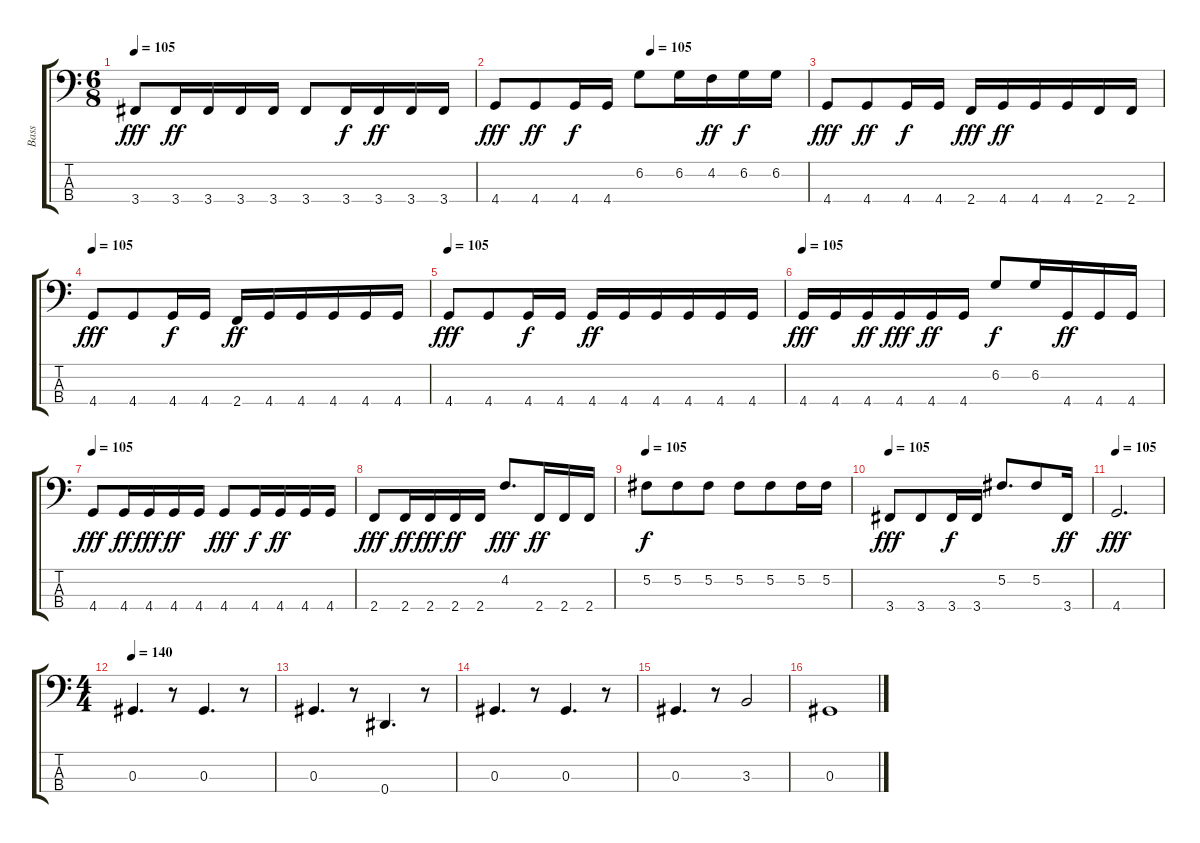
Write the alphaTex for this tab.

\track ("Bass" "Bass") {instrument electricbasspick}
\staff {score tabs}
\tuning (Gb2 Db2 Ab1 Eb1) {hide}
\ts (6 8)
\tempo 105
\clef f4
\ks c
3.4.8{dy fff} 3.4.16{dy ff} 3.4.16 3.4.16 3.4.16 3.4.8 3.4.16{dy f} 3.4.16{dy ff} 3.4.16 3.4.16 |
\tempo (105 0.5)
4.4.8{dy fff} 4.4.8{dy ff} 4.4.16{dy f} 4.4.16 6.2.8 6.2.16 4.2.16{dy ff} 6.2.16{dy f} 6.2.16 |
4.4.8{dy fff} 4.4.8{dy ff} 4.4.16{dy f} 4.4.16 2.4.16{dy fff} 4.4.16{dy ff} 4.4.16 4.4.16 2.4.16 2.4.16 |
\tempo 105
4.4.8{dy fff} 4.4.8 4.4.16{dy f} 4.4.16 2.4.16{dy ff} 4.4.16 4.4.16 4.4.16 4.4.16 4.4.16 |
\tempo 105
4.4.8{dy fff} 4.4.8 4.4.16{dy f} 4.4.16 4.4.16{dy ff} 4.4.16 4.4.16 4.4.16 4.4.16 4.4.16 |
\tempo 105
4.4.16{dy fff} 4.4.16 4.4.16{dy ff} 4.4.16{dy fff} 4.4.16{dy ff} 4.4.16 6.2.8{dy f} 6.2.16 4.4.16{dy ff} 4.4.16 4.4.16 |
\tempo 105
4.4.8{dy fff} 4.4.16{dy ff} 4.4.16{dy fff} 4.4.16{dy ff} 4.4.16 4.4.8{dy fff} 4.4.16{dy f} 4.4.16{dy ff} 4.4.16 4.4.16 |
2.4.8{dy fff} 2.4.16{dy ff} 2.4.16{dy fff} 2.4.16{dy ff} 2.4.16 4.2.8{d dy fff} 2.4.16{dy ff} 2.4.16 2.4.16 |
\tempo 105
5.2.8{dy f} 5.2.8 5.2.8 5.2.8 5.2.8 5.2.16 5.2.16 |
\tempo 105
3.4.8{dy fff} 3.4.8 3.4.16{dy f} 3.4.16 5.2.8{d} 5.2.8 3.4.16{dy ff} |
\tempo 105
4.4.2{d dy fff} |
\ts (4 4)
\tempo 140
0.3.4{d} r.8 0.3.4{d} r.8 |
0.3.4{d} r.8 0.4.4{d} r.8 |
0.3.4{d} r.8 0.3.4{d} r.8 |
0.3.4{d} r.8 3.3.2 |
0.3.1
